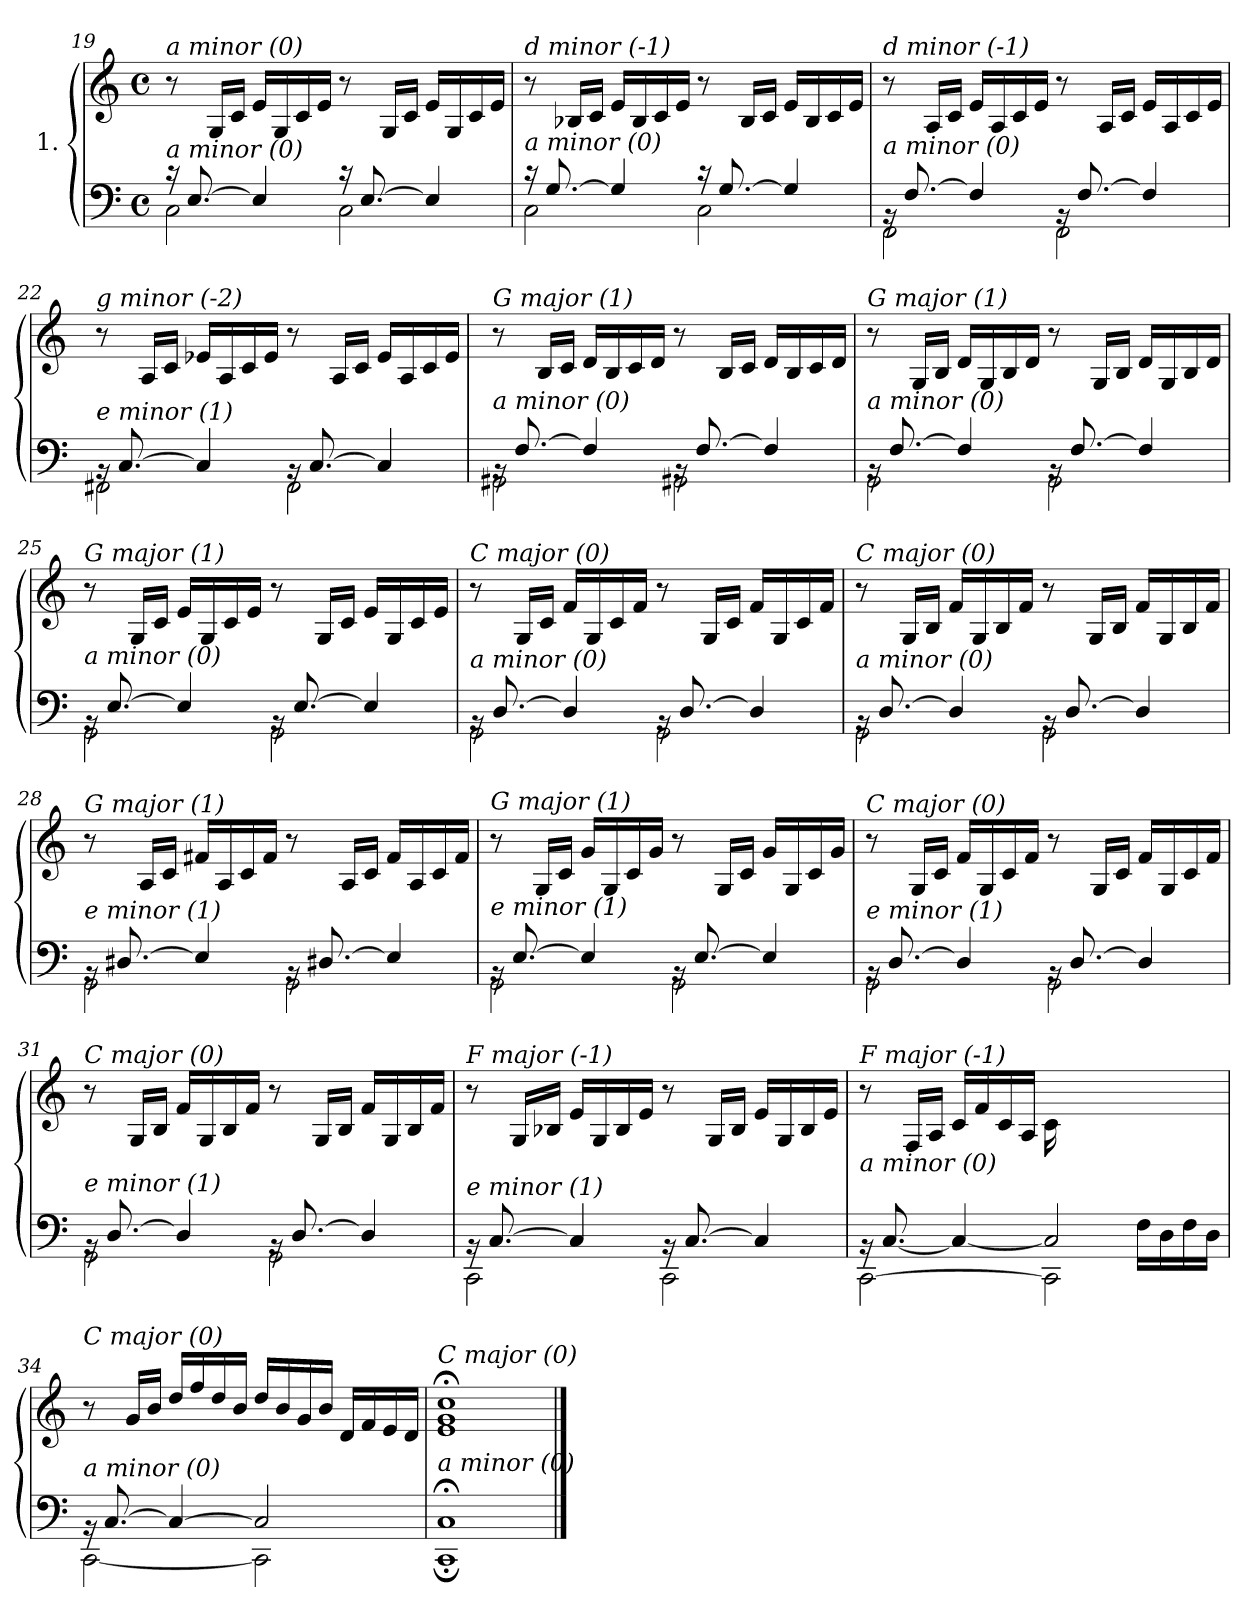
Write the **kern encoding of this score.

**kern	**kern
*part1	*part1
*staff2	*staff1
*I"1.	*
!!LO:PB:g=z
*clefF4	*clefG2
*k[]	*k[]
*M4/4	*M4/4
*met(c)	*met(c)
=19	=19
*^	*
!	!	!LO:TX:i:t=a minor (0)
!LO:TX:i:t=a minor (0)	!	!
16r	2C\	8r
[8.E/	.	.
.	.	16G/LL
.	.	16c/JJ
4E/]	.	16e/LL
.	.	16G/
.	.	16c/
.	.	16e/JJ
16r	2C\	8r
[8.E/	.	.
.	.	16G/LL
.	.	16c/JJ
4E/]	.	16e/LL
.	.	16G/
.	.	16c/
.	.	16e/JJ
=20	=20	=20
!	!	!LO:TX:i:t=d minor (-1)
!LO:TX:i:t=a minor (0)	!	!
16r	2C\	8r
[8.G/	.	.
.	.	16B-X/LL
.	.	16c/JJ
4G/]	.	16e/LL
.	.	16B-/
.	.	16c/
.	.	16e/JJ
16r	2C\	8r
[8.G/	.	.
.	.	16B-/LL
.	.	16c/JJ
4G/]	.	16e/LL
.	.	16B-/
.	.	16c/
.	.	16e/JJ
=21	=21	=21
!	!	!LO:TX:i:t=d minor (-1)
!LO:TX:i:t=a minor (0)	!	!
16rBB	2FF\	8r
[8.F/	.	.
.	.	16A/LL
.	.	16c/JJ
4F/]	.	16e/LL
.	.	16A/
.	.	16c/
.	.	16e/JJ
16rBB	2FF\	8r
[8.F/	.	.
.	.	16A/LL
.	.	16c/JJ
4F/]	.	16e/LL
.	.	16A/
.	.	16c/
.	.	16e/JJ
!!LO:LB:g=z
=22	=22	=22
!	!	!LO:TX:i:t=g minor (-2)
!LO:TX:i:t=e minor (1)	!	!
16rBB	2FF#X\	8r
[8.C/	.	.
.	.	16A/LL
.	.	16c/JJ
4C/]	.	16e-X/LL
.	.	16A/
.	.	16c/
.	.	16e-/JJ
16rBB	2FF#\	8r
[8.C/	.	.
.	.	16A/LL
.	.	16c/JJ
4C/]	.	16e-/LL
.	.	16A/
.	.	16c/
.	.	16e-/JJ
=23	=23	=23
!	!	!LO:TX:i:t=G major (1)
!LO:TX:i:t=a minor (0)	!	!
16rBB	2GG#Xi\	8r
[8.F/	.	.
.	.	16B/LL
.	.	16c/JJ
4F/]	.	16d/LL
.	.	16B/
.	.	16c/
.	.	16d/JJ
16rBB	2GG#Xi\	8r
[8.F/	.	.
.	.	16B/LL
.	.	16c/JJ
4F/]	.	16d/LL
.	.	16B/
.	.	16c/
.	.	16d/JJ
=24	=24	=24
!	!	!LO:TX:i:t=G major (1)
!LO:TX:i:t=a minor (0)	!	!
16rBB	2GG\	8r
[8.F/	.	.
.	.	16G/LL
.	.	16B/JJ
4F/]	.	16d/LL
.	.	16G/
.	.	16B/
.	.	16d/JJ
16rBB	2GG\	8r
[8.F/	.	.
.	.	16G/LL
.	.	16B/JJ
4F/]	.	16d/LL
.	.	16G/
.	.	16B/
.	.	16d/JJ
!!LO:LB:g=z
=25	=25	=25
!	!	!LO:TX:i:t=G major (1)
!LO:TX:i:t=a minor (0)	!	!
16rBB	2GG\	8r
[8.E/	.	.
.	.	16G/LL
.	.	16c/JJ
4E/]	.	16e/LL
.	.	16G/
.	.	16c/
.	.	16e/JJ
16rBB	2GG\	8r
[8.E/	.	.
.	.	16G/LL
.	.	16c/JJ
4E/]	.	16e/LL
.	.	16G/
.	.	16c/
.	.	16e/JJ
=26	=26	=26
!	!	!LO:TX:i:t=C major (0)
!LO:TX:i:t=a minor (0)	!	!
16rBB	2GG\	8r
[8.D/	.	.
.	.	16G/LL
.	.	16c/JJ
4D/]	.	16f/LL
.	.	16G/
.	.	16c/
.	.	16f/JJ
16rBB	2GG\	8r
[8.D/	.	.
.	.	16G/LL
.	.	16c/JJ
4D/]	.	16f/LL
.	.	16G/
.	.	16c/
.	.	16f/JJ
=27	=27	=27
!	!	!LO:TX:i:t=C major (0)
!LO:TX:i:t=a minor (0)	!	!
16rBB	2GG\	8r
[8.D/	.	.
.	.	16G/LL
.	.	16B/JJ
4D/]	.	16f/LL
.	.	16G/
.	.	16B/
.	.	16f/JJ
16rBB	2GG\	8r
[8.D/	.	.
.	.	16G/LL
.	.	16B/JJ
4D/]	.	16f/LL
.	.	16G/
.	.	16B/
.	.	16f/JJ
!!LO:LB:g=z
=28	=28	=28
!	!	!LO:TX:i:t=G major (1)
!LO:TX:i:t=e minor (1)	!	!
16rBB	2GG\	8r
[8.D#Xi/	.	.
.	.	16A/LL
.	.	16c/JJ
4E-/]	.	16f#X/LL
.	.	16A/
.	.	16c/
.	.	16f#/JJ
16rBB	2GG\	8r
[8.D#Xi/	.	.
.	.	16A/LL
.	.	16c/JJ
4E-/]	.	16f#/LL
.	.	16A/
.	.	16c/
.	.	16f#/JJ
=29	=29	=29
!	!	!LO:TX:i:t=G major (1)
!LO:TX:i:t=e minor (1)	!	!
16rBB	2GG\	8r
[8.E/	.	.
.	.	16G/LL
.	.	16c/JJ
4E/]	.	16g/LL
.	.	16G/
.	.	16c/
.	.	16g/JJ
16rBB	2GG\	8r
[8.E/	.	.
.	.	16G/LL
.	.	16c/JJ
4E/]	.	16g/LL
.	.	16G/
.	.	16c/
.	.	16g/JJ
=30	=30	=30
!	!	!LO:TX:i:t=C major (0)
!LO:TX:i:t=e minor (1)	!	!
16rBB	2GG\	8r
[8.D/	.	.
.	.	16G/LL
.	.	16c/JJ
4D/]	.	16f/LL
.	.	16G/
.	.	16c/
.	.	16f/JJ
16rBB	2GG\	8r
[8.D/	.	.
.	.	16G/LL
.	.	16c/JJ
4D/]	.	16f/LL
.	.	16G/
.	.	16c/
.	.	16f/JJ
!!LO:LB:g=z
=31	=31	=31
!	!	!LO:TX:i:t=C major (0)
!LO:TX:i:t=e minor (1)	!	!
16rBB	2GG\	8r
[8.D/	.	.
.	.	16G/LL
.	.	16B/JJ
4D/]	.	16f/LL
.	.	16G/
.	.	16B/
.	.	16f/JJ
16rBB	2GG\	8r
[8.D/	.	.
.	.	16G/LL
.	.	16B/JJ
4D/]	.	16f/LL
.	.	16G/
.	.	16B/
.	.	16f/JJ
=32	=32	=32
!	!	!LO:TX:i:t=F major (-1)
!LO:TX:i:t=e minor (1)	!	!
16rBB	2CC\	8r
[8.C/	.	.
.	.	16G/LL
.	.	16B-X/JJ
4C/]	.	16e/LL
.	.	16G/
.	.	16B-/
.	.	16e/JJ
16rBB	2CC\	8r
[8.C/	.	.
.	.	16G/LL
.	.	16B-/JJ
4C/]	.	16e/LL
.	.	16G/
.	.	16B-/
.	.	16e/JJ
=33	=33	=33
*	*^	*
!	!	!	!LO:TX:i:t=F major (-1)
!LO:TX:i:t=a minor (0)	!	!	!
2ryy	16rBB	[2CC\	8r
.	[8.C/	.	.
.	.	.	16F/LL
.	.	.	16A/JJ
.	4C/_	.	16c/LL
.	.	.	16f/
.	.	.	16c/
.	.	.	16A/JJ
16ryy	2C/]	2CC\]	16c\LL
16A/	.	.	4..ryy
16F/	.	.	.
16A/JJ	.	.	.
16F\LL	.	.	.
16D\	.	.	.
16F\	.	.	.
16D\JJ	.	.	.
*	*v	*v	*
!!LO:LB:g=z
=34	=34	=34
!	!	!LO:TX:i:t=C major (0)
!LO:TX:i:t=a minor (0)	!	!
16rBB	[2CC\	8r
[8.C/	.	.
.	.	16g/LL
.	.	16b/JJ
4C/_	.	16dd/LL
.	.	16ff/
.	.	16dd/
.	.	16b/JJ
2C/]	2CC\]	16dd/LL
.	.	16b/
.	.	16g/
.	.	16b/JJ
.	.	16d/LL
.	.	16f/
.	.	16e/
.	.	16d/JJ
=35	=35	=35
!	!	!LO:TX:i:t=C major (0)
!LO:TX:i:t=a minor (0)	!	!
1C;<	1CC;<	1e; 1g; 1cc;
*v	*v	*
==	==
*-	*-
